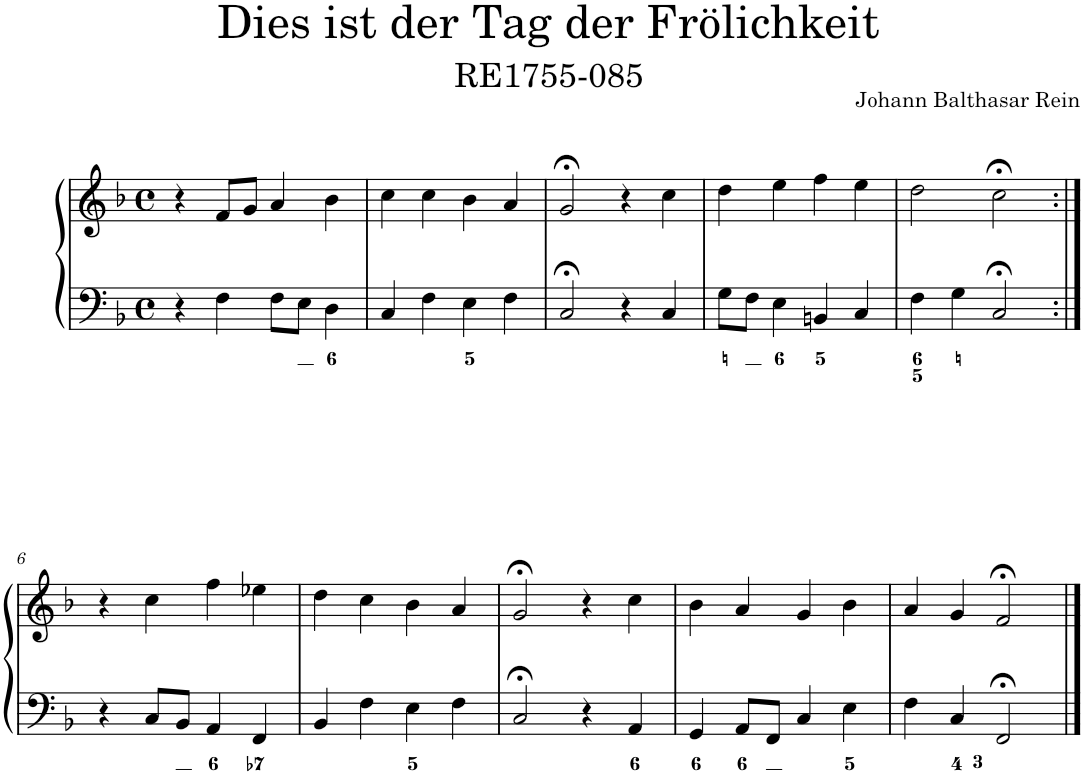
**kern	**kern
*part1	*part1
*staff2	*staff1
*I"Piano	*
*I'Pno.	*
*clefF4	*clefG2
*k[b-]	*k[b-]
*M4/4	*M4/4
*met(c)	*met(c)
=1	=1
4r	4r
4F\	8f/L
.	8g/J
8F\L	4a/
8E\J	.
4D\	4b-\
=2	=2
4C/	4cc\
4F\	4cc\
4E\	4b-\
4F\	4a/
=3	=3
2C;</	2g;</
4r	4r
4C/	4cc\
=4	=4
8G\L	4dd\
8F\J	.
4E\	4ee\
4BBn/	4ff\
4C/	4ee\
=5	=5
4F\	2dd\
4G\	.
2C;</	2cc;<\
!!LO:LB:g=z
=6:|!	=6:|!
4r	4r
8C/L	4cc\
8BB-/J	.
4AA/	4ff\
4FF/	4ee-X\
=7	=7
4BB-/	4dd\
4F\	4cc\
4E\	4b-\
4F\	4a/
=8	=8
2C;</	2g;</
4r	4r
4AA/	4cc\
=9	=9
4GG/	4b-\
8AA/L	4a/
8FF/J	.
4C/	4g/
4E\	4b-\
=10	=10
4F\	4a/
4C/	4g/
2FF;</	2f;</
==	==
*-	*-
